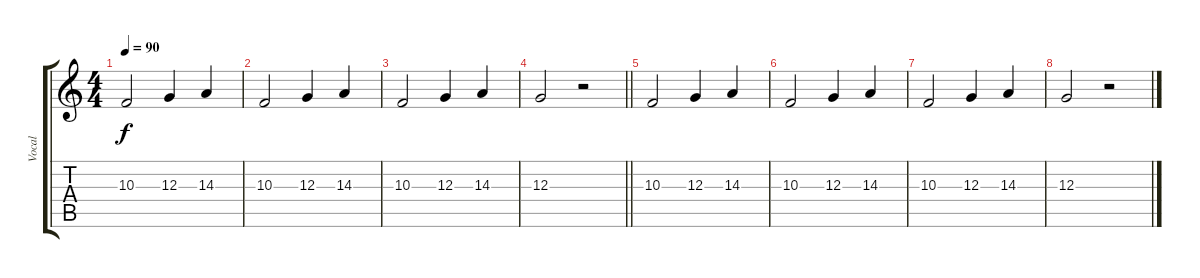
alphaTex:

\track ("Vocal" "Vocal") {instrument clarinet}
\staff {score tabs}
\tuning (E4 B3 G3 D3 A2 D2) {hide}
\ts (4 4)
\tempo 90
\clef g2
\ks c
10.3.2{dy f} 12.3.4 14.3.4 |
10.3.2 12.3.4 14.3.4 |
10.3.2 12.3.4 14.3.4 |
\barLineRight lightlight
12.3.2 r.2 |
10.3.2{volume 10 balance 0} 12.3.4 14.3.4 |
10.3.2 12.3.4 14.3.4 |
10.3.2 12.3.4 14.3.4 |
12.3.2 r.2
